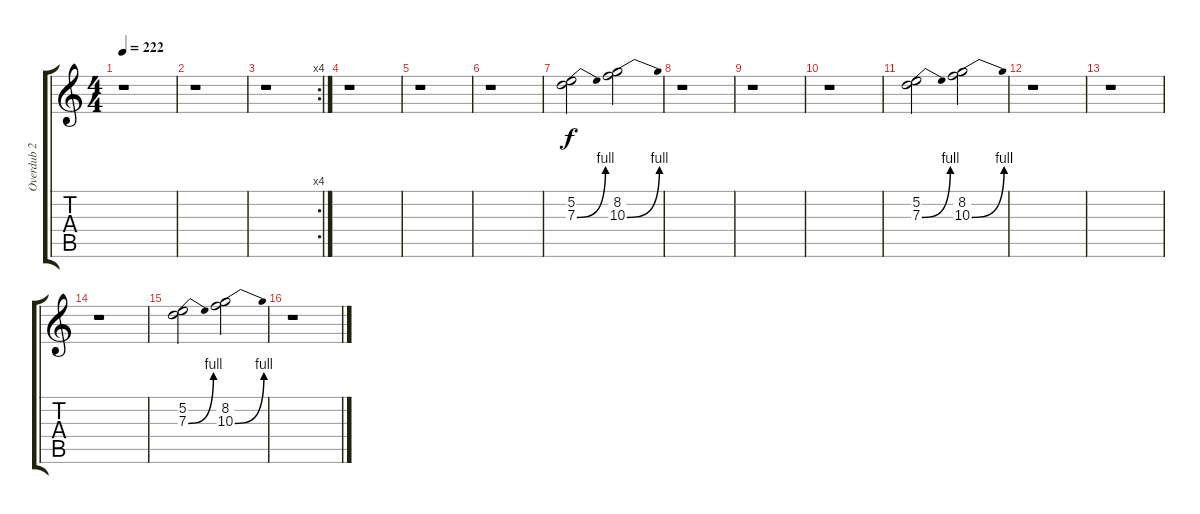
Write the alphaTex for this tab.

\track ("Overdub 2" "Overdub 2") {instrument distortionguitar}
\staff {score tabs}
\tuning (E4 B3 G3 D3 A2 E2) {hide}
\ts (4 4)
\tempo 222
\clef g2
\ks c
r.1{dy f} |
r.1 |
\rc 4
r.1 |
r.1 |
r.1 |
r.1 |
(5.2 7.3{be (bend 0 0 60 4)}).2 (8.2 10.3{be (bend 0 0 60 4)}).2 |
r.1 |
r.1 |
r.1 |
(5.2 7.3{be (bend 0 0 60 4)}).2 (8.2 10.3{be (bend 0 0 60 4)}).2 |
r.1 |
r.1 |
r.1 |
(5.2 7.3{be (bend 0 0 60 4)}).2 (8.2 10.3{be (bend 0 0 60 4)}).2 |
r.1
